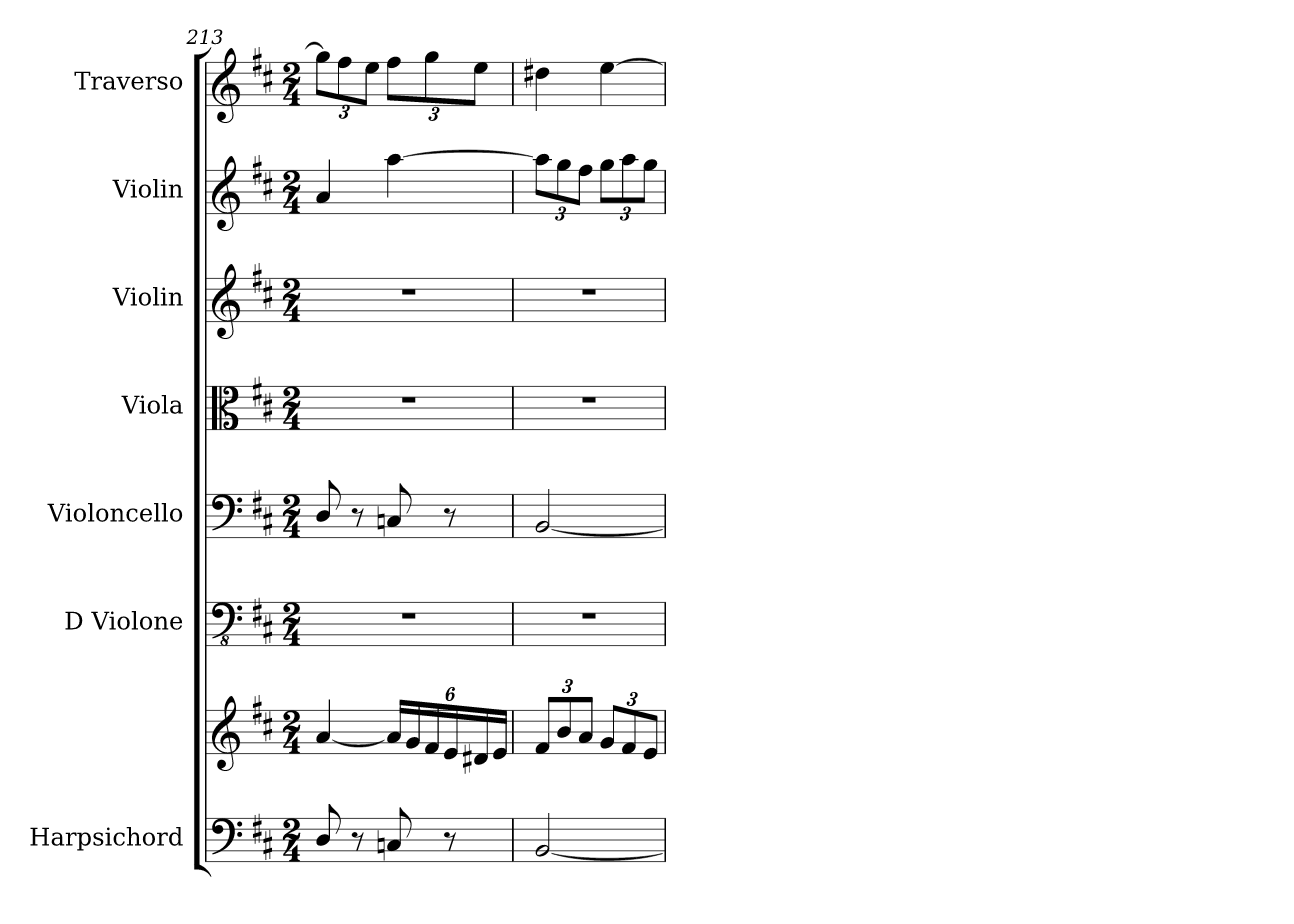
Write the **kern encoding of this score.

**kern	**kern	**kern	**kern	**kern	**kern	**kern	**kern
*part7	*part7	*part6	*part5	*part4	*part3	*part2	*part1
*staff8	*staff7	*staff6	*staff5	*staff4	*staff3	*staff2	*staff1
*I"Harpsichord	*	*I"D Violone	*I"Violoncello	*I"Viola	*I"Violin	*I"Violin	*I"Traverso
*I'Hch.	*	*I'D Vne.	*I'Vc.	*I'Vla.	*I'Vln.	*I'Vln.	*I'Trv.
!!LO:PB:g=z
*clefF4	*clefG2	*clefFv4	*clefF4	*clefC3	*clefG2	*clefG2	*clefG2
*	*	*ITrd7c12	*	*	*	*	*
*k[f#c#]	*k[f#c#]	*k[f#c#]	*k[f#c#]	*k[f#c#]	*k[f#c#]	*k[f#c#]	*k[f#c#]
*M2/4	*M2/4	*M2/4	*M2/4	*M2/4	*M2/4	*M2/4	*M2/4
*	*	*	*	*	*	*	*Xbrackettup
=213	=213	=213	=213	=213	=213	=213	=213
8D/	[4a/	2r	8D/	2r	2r	4a/	12gg\L]
.	.	.	.	.	.	.	12ff#\
8r	.	.	8r	.	.	.	.
.	.	.	.	.	.	.	12ee\J
*	*Xbrackettup	*	*	*	*	*	*
8Cn/	24a/LL]	.	8Cn/	.	.	[4aa\	12ff#\L
.	24g/	.	.	.	.	.	.
.	24f#/	.	.	.	.	.	12gg\
8r	24e/	.	8r	.	.	.	.
.	24d#X/	.	.	.	.	.	12ee\J
.	24e/JJ	.	.	.	.	.	.
=214	=214	=214	=214	=214	=214	=214	=214
*	*	*	*	*	*	*Xbrackettup	*
[2BB/	12f#/L	2r	[2BB/	2r	2r	12aa\L]	4dd#X\
.	12b/	.	.	.	.	12gg\	.
.	12a/J	.	.	.	.	12ff#\J	.
.	12g/L	.	.	.	.	12gg\L	[4ee\
.	12f#/	.	.	.	.	12aa\	.
.	12e/J	.	.	.	.	12gg\J	.
=	=	=	=	=	=	=	=
*-	*-	*-	*-	*-	*-	*-	*-
